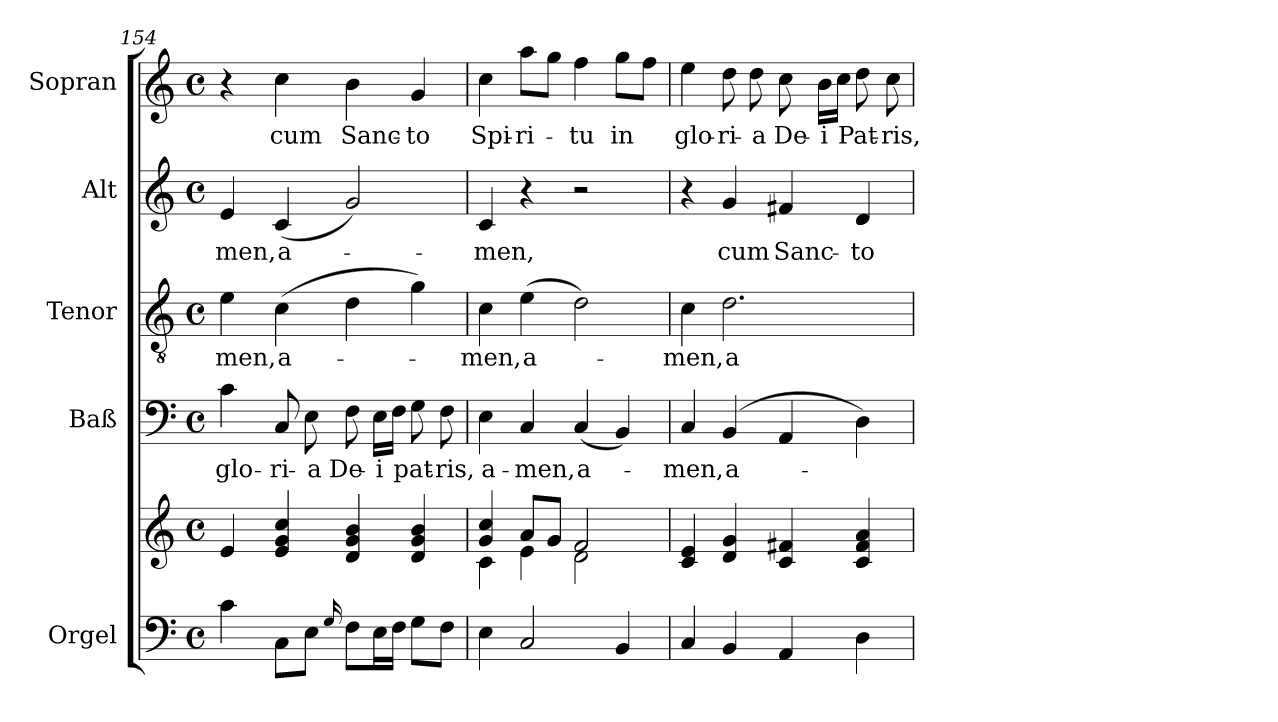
**kern	**kern	**kern	**text	**kern	**text	**kern	**text	**kern	**text
*part5	*part5	*part4	*part4	*part3	*part3	*part2	*part2	*part1	*part1
*staff6	*staff5	*staff4	*staff4	*staff3	*staff3	*staff2	*staff2	*staff1	*staff1
*I"Orgel	*	*I"Baß	*	*I"Tenor	*	*I"Alt	*	*I"Sopran	*
!!LO:PB:g=z
*clefF4	*clefG2	*clefF4	*	*clefGv2	*	*clefG2	*	*clefG2	*
*k[]	*k[]	*k[]	*	*k[]	*	*k[]	*	*k[]	*
*C:	*C:	*C:	*	*C:	*	*C:	*	*C:	*
*M4/4	*M4/4	*M4/4	*	*M4/4	*	*M4/4	*	*M4/4	*
*met(c)	*met(c)	*met(c)	*	*met(c)	*	*met(c)	*	*met(c)	*
=154	=154	=154	=154	=154	=154	=154	=154	=154	=154
!	!	!	!LO:LY:b	!	!LO:LY:b	!	!LO:LY:b	!	!
4c\	4e/	4c\	glo-	4e\	-men,	4e/	-men,	4r	.
!	!	!	!LO:LY:b	!	!LO:LY:b	!	!LO:LY:b	!	!LO:LY:b
8C\L	4e/ 4g/ 4cc/	8C/	-ri-	(>4c\	a-	(<4c/	a-	4cc\	cum
!	!	!	!LO:LY:b	!	!	!	!	!	!
8E\J	.	8E\	-a	.	.	.	.	.	.
16qqG/	.	.	.	.	.	.	.	.	.
!	!	!	!LO:LY:b	!	!	!	!	!	!LO:LY:b
8F\L	4d/ 4g/ 4b/	8F\	De-	4d\	.	2g/)	.	4b\	Sanc-
!	!	!	!LO:LY:b	!	!	!	!	!	!
16E\L	.	16E\LL	-i	.	.	.	.	.	.
16F\JJ	.	16F\JJ	.	.	.	.	.	.	.
!	!	!	!LO:LY:b	!	!	!	!	!	!LO:LY:b
8G\L	4d/ 4g/ 4b/	8G\	pat-	4g\)	.	.	.	4g/	-to
!	!	!	!LO:LY:b	!	!	!	!	!	!
8F\J	.	8F\	-ris,	.	.	.	.	.	.
=155	=155	=155	=155	=155	=155	=155	=155	=155	=155
*	*^	*	*	*	*	*	*	*	*
!	!	!	!	!LO:LY:b	!	!LO:LY:b	!	!LO:LY:b	!	!LO:LY:b
4E\	4g/ 4cc/	4c\	4E\	a-	4c\	-men,	4c/	-men,	4cc\	Spi-
!	!	!	!	!LO:LY:b	!	!LO:LY:b	!	!	!	!LO:LY:b
2C/	8a/L	4e\	4C/	-men,	(>4e\	a-	4r	.	8aa\L	-ri-
.	8g/J	.	.	.	.	.	.	.	8gg\J	.
!	!	!	!	!LO:LY:b	!	!	!	!	!	!LO:LY:b
.	2f/	2d\	(<4C/	a-	2d\)	.	2r	.	4ff\	-tu
!	!	!	!	!	!	!	!	!	!	!LO:LY:b
4BB/	.	.	4BB/)	.	.	.	.	.	8gg\L	in
.	.	.	.	.	.	.	.	.	8ff\J	.
*	*v	*v	*	*	*	*	*	*	*	*
=156	=156	=156	=156	=156	=156	=156	=156	=156	=156
!	!	!	!LO:LY:b	!	!LO:LY:b	!	!	!	!LO:LY:b
4C/	4c/ 4e/	4C/	-men,	4c\	-men,	4r	.	4ee\	glo-
!	!	!	!LO:LY:b	!	!LO:LY:b	!	!LO:LY:b	!	!LO:LY:b
4BB/	4d/ 4g/	(4BB/	a-	2.d\	a-	4g/	cum	8dd\	-ri-
!	!	!	!	!	!	!	!	!	!LO:LY:b
.	.	.	.	.	.	.	.	8dd\	-a
!	!	!	!	!	!	!	!LO:LY:b	!	!LO:LY:b
4AA/	4c/ 4f#X/	4AA/	.	.	.	4f#X/	Sanc-	8cc\	De-
!	!	!	!	!	!	!	!	!	!LO:LY:b
.	.	.	.	.	.	.	.	16b\LL	-i
.	.	.	.	.	.	.	.	16cc\JJ	.
!	!	!	!	!	!	!	!LO:LY:b	!	!LO:LY:b
4D\	4c/ 4f#/ 4a/	4D\)	.	.	.	4d/	-to	8dd\	Pat-
!	!	!	!	!	!	!	!	!	!LO:LY:b
.	.	.	.	.	.	.	.	8cc\	-ris,
=	=	=	=	=	=	=	=	=	=
*-	*-	*-	*-	*-	*-	*-	*-	*-	*-
